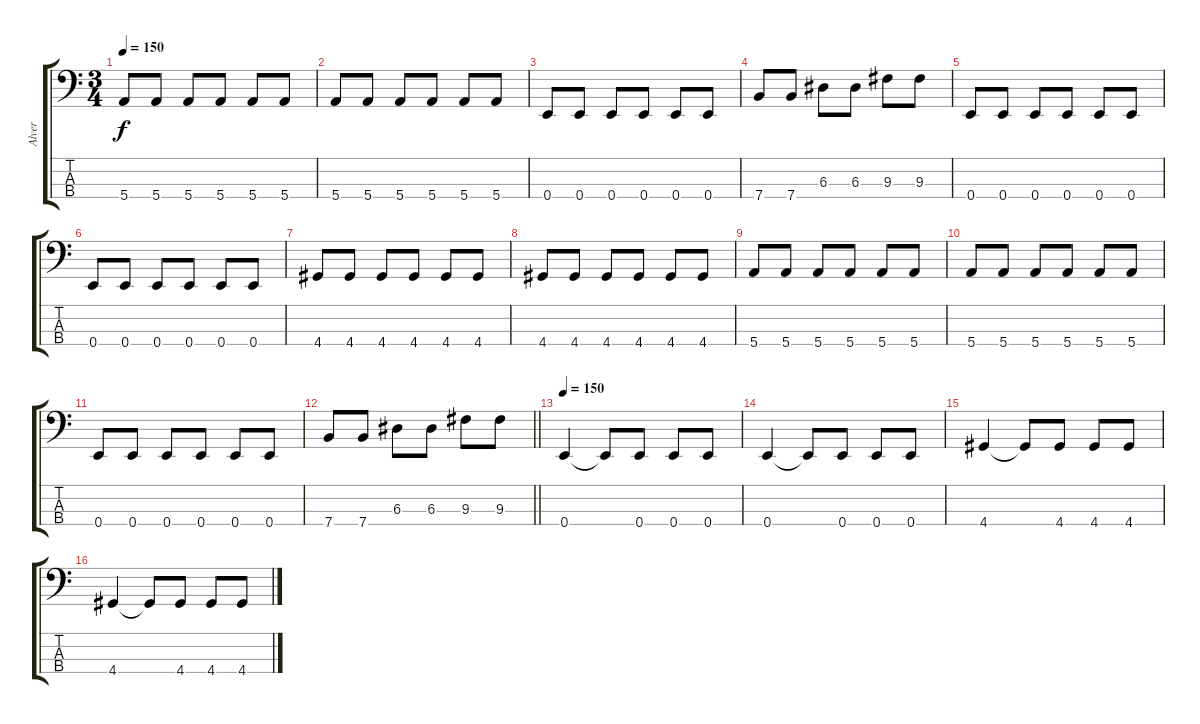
\track ("Alver" "Alver") {instrument electricbassfinger}
\staff {score tabs}
\tuning (G2 D2 A1 E1) {hide}
\ts (3 4)
\tempo 150
\clef f4
\ks c
5.4.8{dy f} 5.4.8 5.4.8 5.4.8 5.4.8 5.4.8 |
5.4.8 5.4.8 5.4.8 5.4.8 5.4.8 5.4.8 |
0.4.8 0.4.8 0.4.8 0.4.8 0.4.8 0.4.8 |
7.4.8 7.4.8 6.3.8 6.3.8 9.3.8 9.3.8 |
0.4.8 0.4.8 0.4.8 0.4.8 0.4.8 0.4.8 |
0.4.8 0.4.8 0.4.8 0.4.8 0.4.8 0.4.8 |
4.4.8 4.4.8 4.4.8 4.4.8 4.4.8 4.4.8 |
4.4.8 4.4.8 4.4.8 4.4.8 4.4.8 4.4.8 |
5.4.8 5.4.8 5.4.8 5.4.8 5.4.8 5.4.8 |
5.4.8 5.4.8 5.4.8 5.4.8 5.4.8 5.4.8 |
0.4.8 0.4.8 0.4.8 0.4.8 0.4.8 0.4.8 |
\barLineRight lightlight
7.4.8 7.4.8 6.3.8 6.3.8 9.3.8 9.3.8 |
\tempo 150
0.4.4 0.4{t}.8 0.4.8 0.4.8 0.4.8 |
0.4.4 0.4{t}.8 0.4.8 0.4.8 0.4.8 |
4.4.4 4.4{t}.8 4.4.8 4.4.8 4.4.8 |
4.4.4 4.4{t}.8 4.4.8 4.4.8 4.4.8
